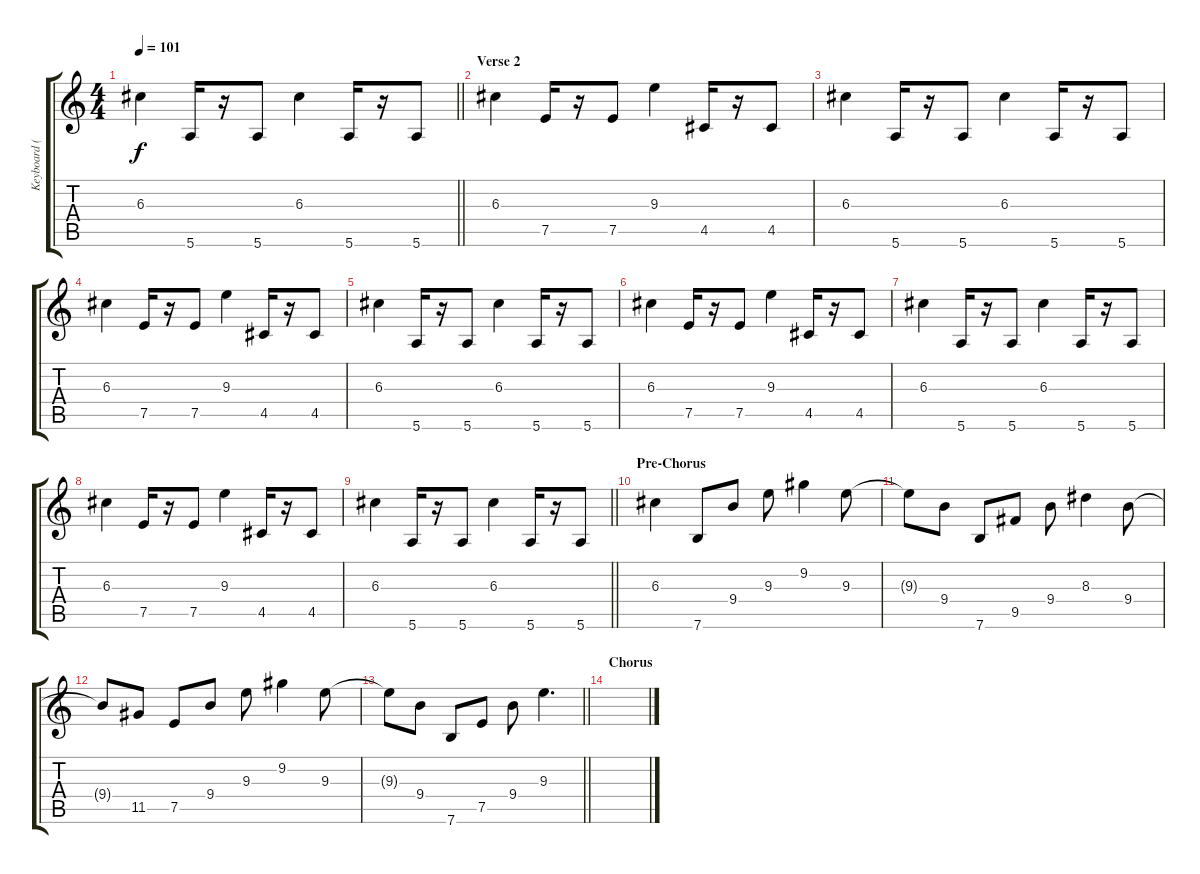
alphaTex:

\track ("Keyboard (Toad)" "Keyboard (") {instrument electricguitarjazz}
\staff {score tabs}
\tuning (E4 B3 G3 D3 A2 E2) {hide}
\ts (4 4)
\tempo 101
\clef g2
\barLineRight lightlight
\ks c
6.3.4{dy f} 5.6.16 r.16 5.6.8 6.3.4 5.6.16 r.16 5.6.8 |
\section ("" "Verse 2")
6.3.4 7.5.16 r.16 7.5.8 9.3.4 4.5.16 r.16 4.5.8 |
6.3.4 5.6.16 r.16 5.6.8 6.3.4 5.6.16 r.16 5.6.8 |
6.3.4 7.5.16 r.16 7.5.8 9.3.4 4.5.16 r.16 4.5.8 |
6.3.4 5.6.16 r.16 5.6.8 6.3.4 5.6.16 r.16 5.6.8 |
6.3.4 7.5.16 r.16 7.5.8 9.3.4 4.5.16 r.16 4.5.8 |
6.3.4 5.6.16 r.16 5.6.8 6.3.4 5.6.16 r.16 5.6.8 |
6.3.4 7.5.16 r.16 7.5.8 9.3.4 4.5.16 r.16 4.5.8 |
\barLineRight lightlight
6.3.4 5.6.16 r.16 5.6.8 6.3.4 5.6.16 r.16 5.6.8 |
\section ("" "Pre-Chorus")
6.3.4 7.6.8{volume 8} 9.4.8 9.3.8 9.2.4 9.3.8 |
9.3{t}.8 9.4.8 7.6.8 9.5.8 9.4.8 8.3.4 9.4.8 |
9.4{t}.8 11.5.8 7.5.8 9.4.8 9.3.8 9.2.4 9.3.8 |
\barLineRight lightlight
9.3{t}.8 9.4.8 7.6.8 7.5.8 9.4.8 9.3.4{d} |
\section ("" "Chorus")
